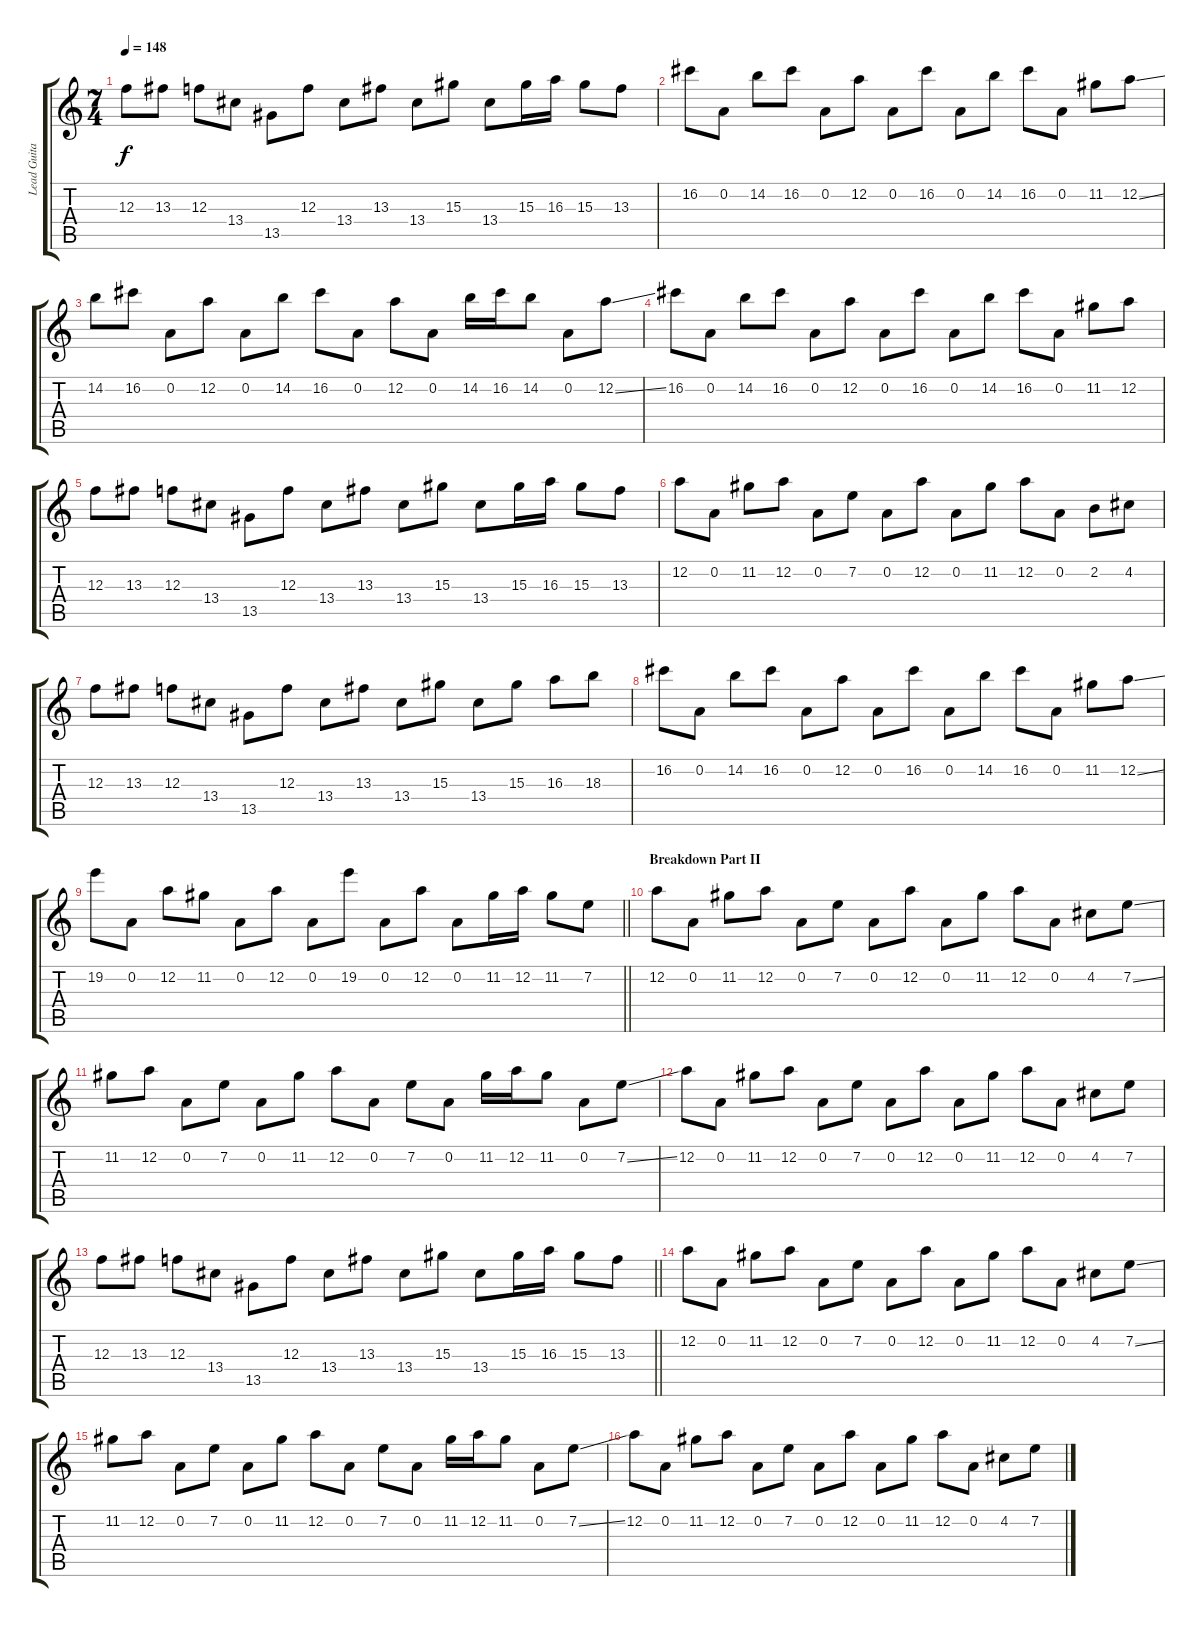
\track ("Lead Guitar I" "Lead Guita") {instrument overdrivenguitar}
\staff {score tabs}
\tuning (D4 A3 F3 C3 G2 C2) {hide}
\ts (7 4)
\tempo 148
\clef g2
\ks c
12.3.8{dy f} 13.3.8 12.3.8 13.4.8 13.5.8 12.3.8 13.4.8 13.3.8 13.4.8 15.3.8 13.4.8 15.3.16 16.3.16 15.3.8 13.3.8 |
16.2.8 0.2.8 14.2.8 16.2.8 0.2.8 12.2.8 0.2.8 16.2.8 0.2.8 14.2.8 16.2.8 0.2.8 11.2.8 12.2{ss}.8 |
14.2.8 16.2.8 0.2.8 12.2.8 0.2.8 14.2.8 16.2.8 0.2.8 12.2.8 0.2.8 14.2.16 16.2.16 14.2.8 0.2.8 12.2{ss}.8 |
16.2.8 0.2.8 14.2.8 16.2.8 0.2.8 12.2.8 0.2.8 16.2.8 0.2.8 14.2.8 16.2.8 0.2.8 11.2.8 12.2.8 |
12.3.8 13.3.8 12.3.8 13.4.8 13.5.8 12.3.8 13.4.8 13.3.8 13.4.8 15.3.8 13.4.8 15.3.16 16.3.16 15.3.8 13.3.8 |
12.2.8 0.2.8 11.2.8 12.2.8 0.2.8 7.2.8 0.2.8 12.2.8 0.2.8 11.2.8 12.2.8 0.2.8 2.2.8 4.2.8 |
12.3.8 13.3.8 12.3.8 13.4.8 13.5.8 12.3.8 13.4.8 13.3.8 13.4.8 15.3.8 13.4.8 15.3.8 16.3.8 18.3.8 |
16.2.8 0.2.8 14.2.8 16.2.8 0.2.8 12.2.8 0.2.8 16.2.8 0.2.8 14.2.8 16.2.8 0.2.8 11.2.8 12.2{ss}.8 |
\barLineRight lightlight
19.2.8 0.2.8 12.2.8 11.2.8 0.2.8 12.2.8 0.2.8 19.2.8 0.2.8 12.2.8 0.2.8 11.2.16{balance 12} 12.2.16 11.2.8 7.2.8 |
\section ("" "Breakdown Part II")
12.2.8 0.2.8 11.2.8 12.2.8 0.2.8 7.2.8 0.2.8 12.2.8 0.2.8 11.2.8 12.2.8 0.2.8 4.2.8 7.2{ss}.8 |
11.2.8 12.2.8 0.2.8 7.2.8 0.2.8 11.2.8 12.2.8 0.2.8 7.2.8 0.2.8 11.2.16 12.2.16 11.2.8 0.2.8 7.2{ss}.8 |
12.2.8 0.2.8 11.2.8 12.2.8 0.2.8 7.2.8 0.2.8 12.2.8 0.2.8 11.2.8 12.2.8 0.2.8 4.2.8 7.2.8 |
\barLineRight lightlight
12.3.8 13.3.8 12.3.8 13.4.8 13.5.8 12.3.8 13.4.8 13.3.8 13.4.8 15.3.8 13.4.8 15.3.16 16.3.16 15.3.8 13.3.8 |
12.2.8 0.2.8 11.2.8 12.2.8 0.2.8 7.2.8 0.2.8 12.2.8 0.2.8 11.2.8 12.2.8 0.2.8 4.2.8 7.2{ss}.8 |
11.2.8 12.2.8 0.2.8 7.2.8 0.2.8 11.2.8 12.2.8 0.2.8 7.2.8 0.2.8 11.2.16 12.2.16 11.2.8 0.2.8 7.2{ss}.8 |
12.2.8 0.2.8 11.2.8 12.2.8 0.2.8 7.2.8 0.2.8 12.2.8 0.2.8 11.2.8 12.2.8 0.2.8 4.2.8 7.2.8
